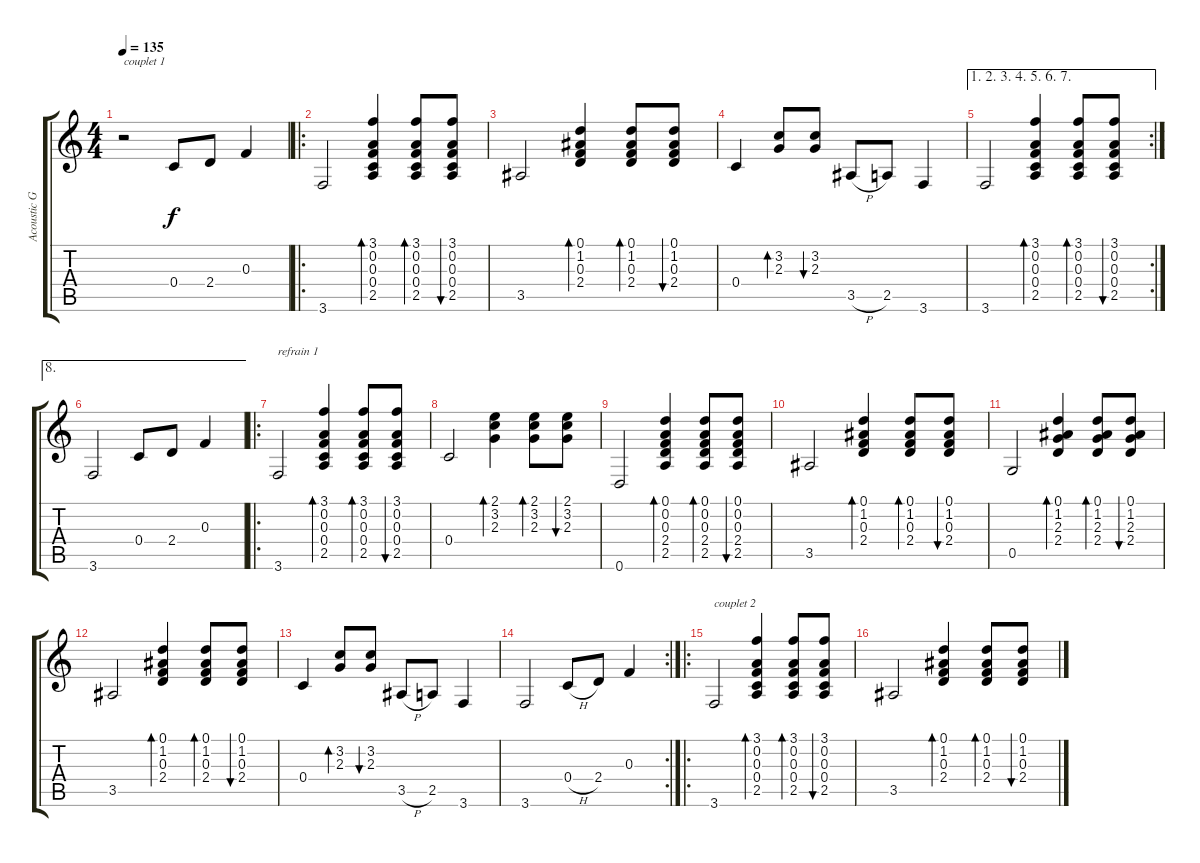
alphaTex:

\track ("Acoustic Guitar" "Acoustic G") {instrument acousticguitarnylon}
\staff {score tabs}
\tuning (D4 A3 F3 C3 G2 D2) {hide}
\ts (4 4)
\tempo 135
\clef g2
\ks c
r.2{txt "couplet 1" dy f instrument acousticguitarnylon} 0.4.8 2.4.8 0.3.4 |
\ro
3.6.2 (3.1 0.2 0.3 0.4 2.5).4{bd 60} (3.1 0.2 0.3 0.4 2.5).8{bd 60} (3.1 0.2 0.3 0.4 2.5).8{bu 60} |
3.5.2 (0.1 1.2 0.3 2.4).4{bd 60} (0.1 1.2 0.3 2.4).8{bd 60} (0.1 1.2 0.3 2.4).8{bu 60} |
0.4.4 (3.2 2.3).8{bd 60} (3.2 2.3).8{bu 60} 3.5{h}.8 2.5.8 3.6.4 |
\ae (1 2 3 4 5 6 7)
\rc 2
3.6.2 (3.1 0.2 0.3 0.4 2.5).4{bd 60} (3.1 0.2 0.3 0.4 2.5).8{bd 60} (3.1 0.2 0.3 0.4 2.5).8{bu 60} |
\ae 8
3.6.2 0.4.8 2.4.8 0.3.4 |
\ro
3.6.2{txt "refrain 1"} (3.1 0.2 0.3 0.4 2.5).4{bd 60} (3.1 0.2 0.3 0.4 2.5).8{bd 60} (3.1 0.2 0.3 0.4 2.5).8{bu 60} |
0.4.2 (2.1 3.2 2.3).4{bd 60} (2.1 3.2 2.3).8{bd 60} (2.1 3.2 2.3).8{bu 60} |
0.6.2 (0.1 0.2 0.3 2.4 2.5).4{bd 60} (0.1 0.2 0.3 2.4 2.5).8{bd 60} (0.1 0.2 0.3 2.4 2.5).8{bu 60} |
3.5.2 (0.1 1.2 0.3 2.4).4{bd 60} (0.1 1.2 0.3 2.4).8{bd 60} (0.1 1.2 0.3 2.4).8{bu 60} |
0.5.2 (0.1 1.2 2.3 2.4).4{bd 60} (0.1 1.2 2.3 2.4).8{bd 60} (0.1 1.2 2.3 2.4).8{bu 60} |
3.5.2 (0.1 1.2 0.3 2.4).4{bd 60} (0.1 1.2 0.3 2.4).8{bd 60} (0.1 1.2 0.3 2.4).8{bu 60} |
0.4.4 (3.2 2.3).8{bd 60} (3.2 2.3).8{bu 60} 3.5{h}.8 2.5.8 3.6.4 |
\rc 2
3.6.2 0.4{h}.8 2.4.8 0.3.4 |
\ro
3.6.2{txt "couplet 2"} (3.1 0.2 0.3 0.4 2.5).4{bd 60} (3.1 0.2 0.3 0.4 2.5).8{bd 60} (3.1 0.2 0.3 0.4 2.5).8{bu 60} |
3.5.2 (0.1 1.2 0.3 2.4).4{bd 60} (0.1 1.2 0.3 2.4).8{bd 60} (0.1 1.2 0.3 2.4).8{bu 60}
